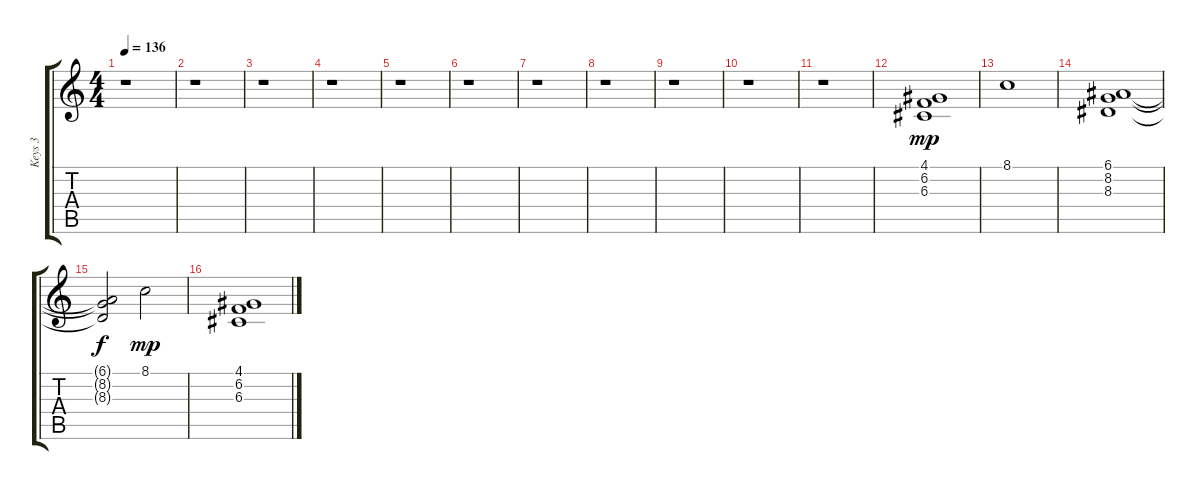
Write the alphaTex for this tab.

\track ("Keys 3" "Keys 3") {instrument synthstrings1}
\staff {score tabs}
\tuning (E4 B3 G3 D3 A2 E2) {hide}
\ts (4 4)
\tempo 136
\clef g2
\ks c
r.1{dy mp} |
r.1 |
r.1 |
r.1 |
r.1 |
r.1 |
r.1 |
r.1 |
r.1 |
r.1 |
r.1 |
(4.1 6.2 6.3).1 |
8.1.1 |
(6.1 8.2 8.3).1 |
(6.1{t} 8.2{t} 8.3{t}).2{dy f} 8.1.2{dy mp} |
(4.1 6.2 6.3).1
